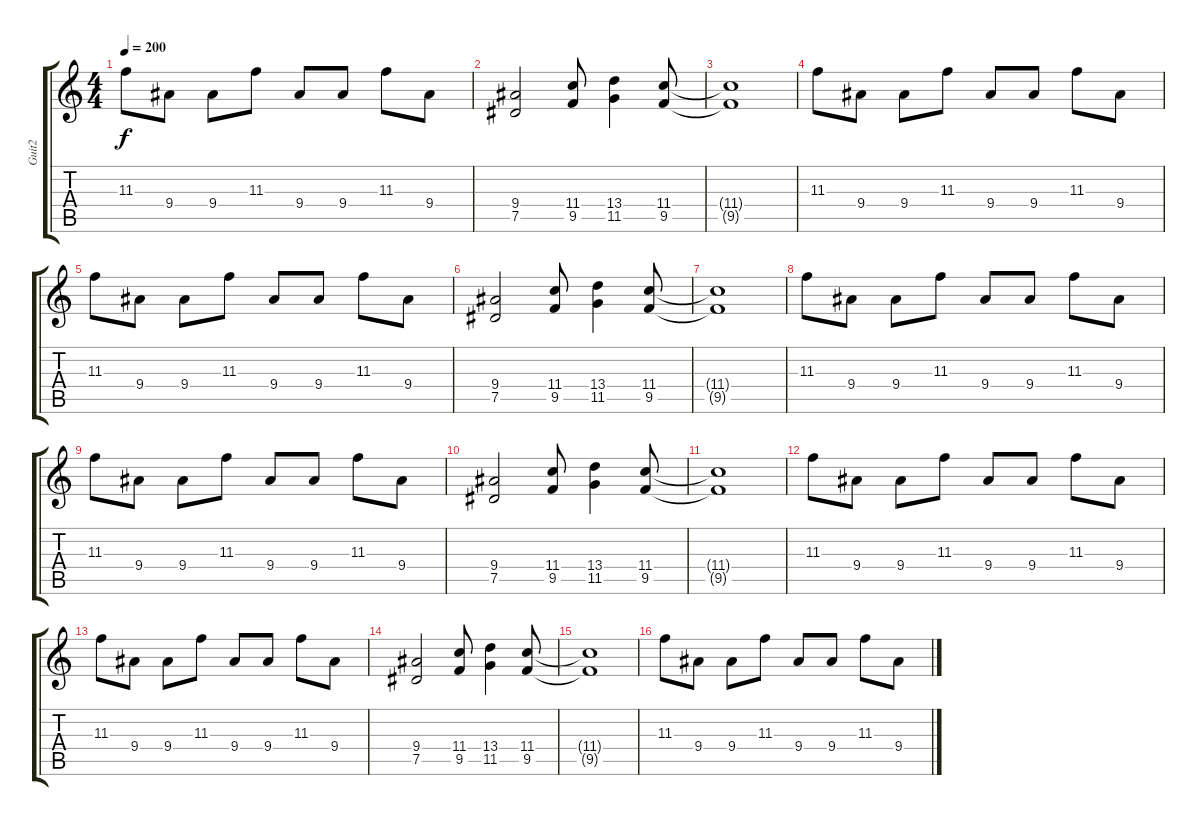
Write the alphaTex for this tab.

\track ("Guit2" "Guit2") {instrument distortionguitar}
\staff {score tabs}
\tuning (Eb4 Bb3 Gb3 Db3 Ab2 Eb2) {hide}
\ts (4 4)
\tempo 200
\clef g2
\ks c
11.3.8{dy f} 9.4.8 9.4.8 11.3.8 9.4.8 9.4.8 11.3.8 9.4.8 |
(9.4 7.5).2 (11.4 9.5).8 (13.4 11.5).4 (11.4 9.5).8 |
(11.4{t} 9.5{t}).1 |
11.3.8 9.4.8 9.4.8 11.3.8 9.4.8 9.4.8 11.3.8 9.4.8 |
11.3.8 9.4.8 9.4.8 11.3.8 9.4.8 9.4.8 11.3.8 9.4.8 |
(9.4 7.5).2 (11.4 9.5).8 (13.4 11.5).4 (11.4 9.5).8 |
(11.4{t} 9.5{t}).1 |
11.3.8 9.4.8 9.4.8 11.3.8 9.4.8 9.4.8 11.3.8 9.4.8 |
11.3.8 9.4.8 9.4.8 11.3.8 9.4.8 9.4.8 11.3.8 9.4.8 |
(9.4 7.5).2 (11.4 9.5).8 (13.4 11.5).4 (11.4 9.5).8 |
(11.4{t} 9.5{t}).1 |
11.3.8 9.4.8 9.4.8 11.3.8 9.4.8 9.4.8 11.3.8 9.4.8 |
11.3.8 9.4.8 9.4.8 11.3.8 9.4.8 9.4.8 11.3.8 9.4.8 |
(9.4 7.5).2 (11.4 9.5).8 (13.4 11.5).4 (11.4 9.5).8 |
(11.4{t} 9.5{t}).1 |
11.3.8 9.4.8 9.4.8 11.3.8 9.4.8 9.4.8 11.3.8 9.4.8
